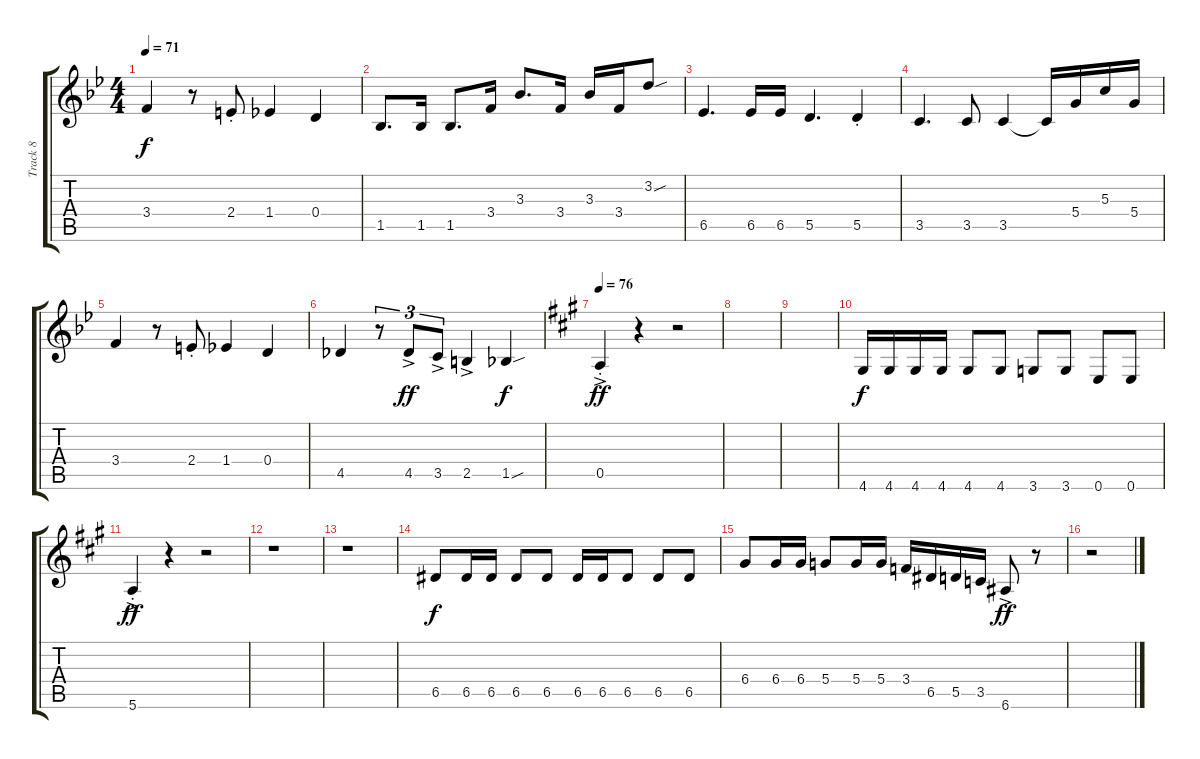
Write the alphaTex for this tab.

\track ("Track 8" "Track 8") {instrument electricbassfinger}
\staff {score tabs}
\tuning (E4 B3 G3 D3 A2 E2) {hide}
\ts (4 4)
\tempo 71
\clef g2
\ks bb
3.4.4{dy f} r.8 2.4{st}.8 1.4.4 0.4.4 |
1.5.8{d} 1.5.16 1.5.8{d} 3.4.16 3.3.8{d} 3.4.16 3.3.16 3.4.16 3.2{sou}.8 |
6.5.4{d} 6.5.16 6.5.16 5.5.4{d} 5.5{st}.4 |
3.5.4{d} 3.5.8 3.5.4 3.5{t}.16 5.4.16 5.3.16 5.4.16 |
3.4.4 r.8 2.4{st}.8 1.4.4 0.4.4 |
4.5.4 r.8{tu (3 2)} 4.5{ac}.8{tu (3 2) dy ff} 3.5{ac}.8{tu (3 2)} 2.5{ac}.4 1.5{sou}.4{dy f} |
\tempo 76
\ks a
0.5{ac st}.4{dy ff} r.4 r.2 |
|
|
4.6.16{dy f} 4.6.16 4.6.16 4.6.16 4.6.8 4.6.8 3.6.8 3.6.8 0.6.8 0.6.8 |
5.6{ac st}.4{dy ff} r.4 r.2 |
r.1 |
r.1 |
6.5.8{dy f} 6.5.16 6.5.16 6.5.8 6.5.8 6.5.16 6.5.16 6.5.8 6.5.8 6.5.8 |
6.4.8 6.4.16 6.4.16 5.4.8 5.4.16 5.4.16 3.4.16 6.5.16 5.5.16 3.5.16 6.6{ac}.8{dy ff} r.8 |
r.2
